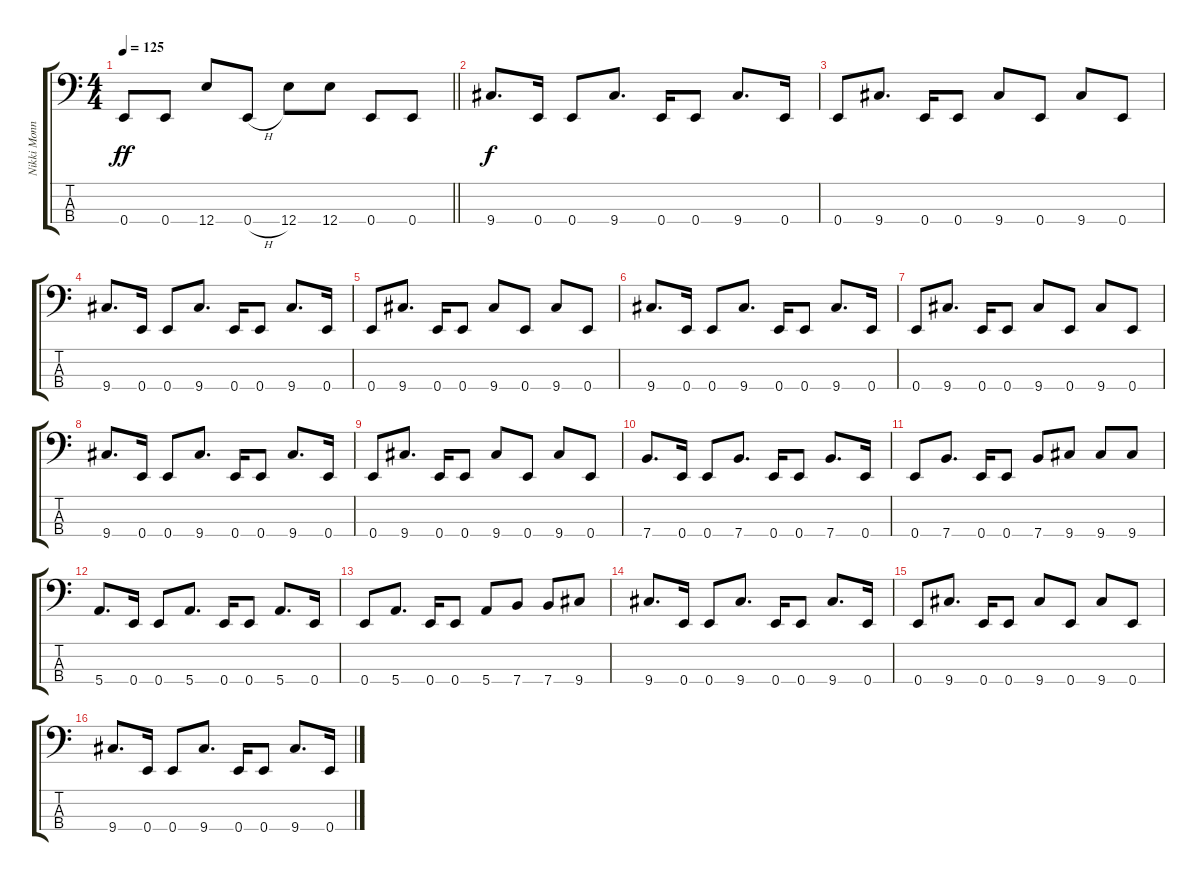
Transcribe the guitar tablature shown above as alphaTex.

\track ("Nikki Monninger - Bass" "Nikki Monn") {instrument electricbasspick}
\staff {score tabs}
\tuning (G2 D2 A1 E1) {hide}
\ts (4 4)
\tempo 125
\clef f4
\barLineRight lightlight
\ks c
0.4.8{dy ff} 0.4.8 12.4.8 0.4{h}.8 12.4.8 12.4.8 0.4.8 0.4.8 |
9.4.8{d dy f volume 16} 0.4.16 0.4.8{beam merge} 9.4.8{d} 0.4.16 0.4.8 9.4.8{d} 0.4.16 |
0.4.8{beam merge} 9.4.8{d} 0.4.16 0.4.8 9.4.8 0.4.8 9.4.8 0.4.8 |
9.4.8{d} 0.4.16 0.4.8{beam merge} 9.4.8{d} 0.4.16 0.4.8 9.4.8{d} 0.4.16 |
0.4.8{beam merge} 9.4.8{d} 0.4.16 0.4.8 9.4.8 0.4.8 9.4.8 0.4.8 |
9.4.8{d} 0.4.16 0.4.8{beam merge} 9.4.8{d} 0.4.16 0.4.8 9.4.8{d} 0.4.16 |
0.4.8{beam merge} 9.4.8{d} 0.4.16 0.4.8 9.4.8 0.4.8 9.4.8 0.4.8 |
9.4.8{d} 0.4.16 0.4.8{beam merge} 9.4.8{d} 0.4.16 0.4.8 9.4.8{d} 0.4.16 |
0.4.8{beam merge} 9.4.8{d} 0.4.16 0.4.8 9.4.8 0.4.8 9.4.8 0.4.8 |
7.4.8{d} 0.4.16 0.4.8{beam merge} 7.4.8{d} 0.4.16 0.4.8 7.4.8{d} 0.4.16 |
0.4.8{beam merge} 7.4.8{d} 0.4.16 0.4.8 7.4.8 9.4.8 9.4.8 9.4.8 |
5.4.8{d} 0.4.16 0.4.8{beam merge} 5.4.8{d} 0.4.16 0.4.8 5.4.8{d} 0.4.16 |
0.4.8{beam merge} 5.4.8{d} 0.4.16 0.4.8 5.4.8 7.4.8 7.4.8 9.4.8 |
9.4.8{d} 0.4.16 0.4.8{beam merge} 9.4.8{d} 0.4.16 0.4.8 9.4.8{d} 0.4.16 |
0.4.8{beam merge} 9.4.8{d} 0.4.16 0.4.8 9.4.8 0.4.8 9.4.8 0.4.8 |
9.4.8{d} 0.4.16 0.4.8{beam merge} 9.4.8{d} 0.4.16 0.4.8 9.4.8{d} 0.4.16
